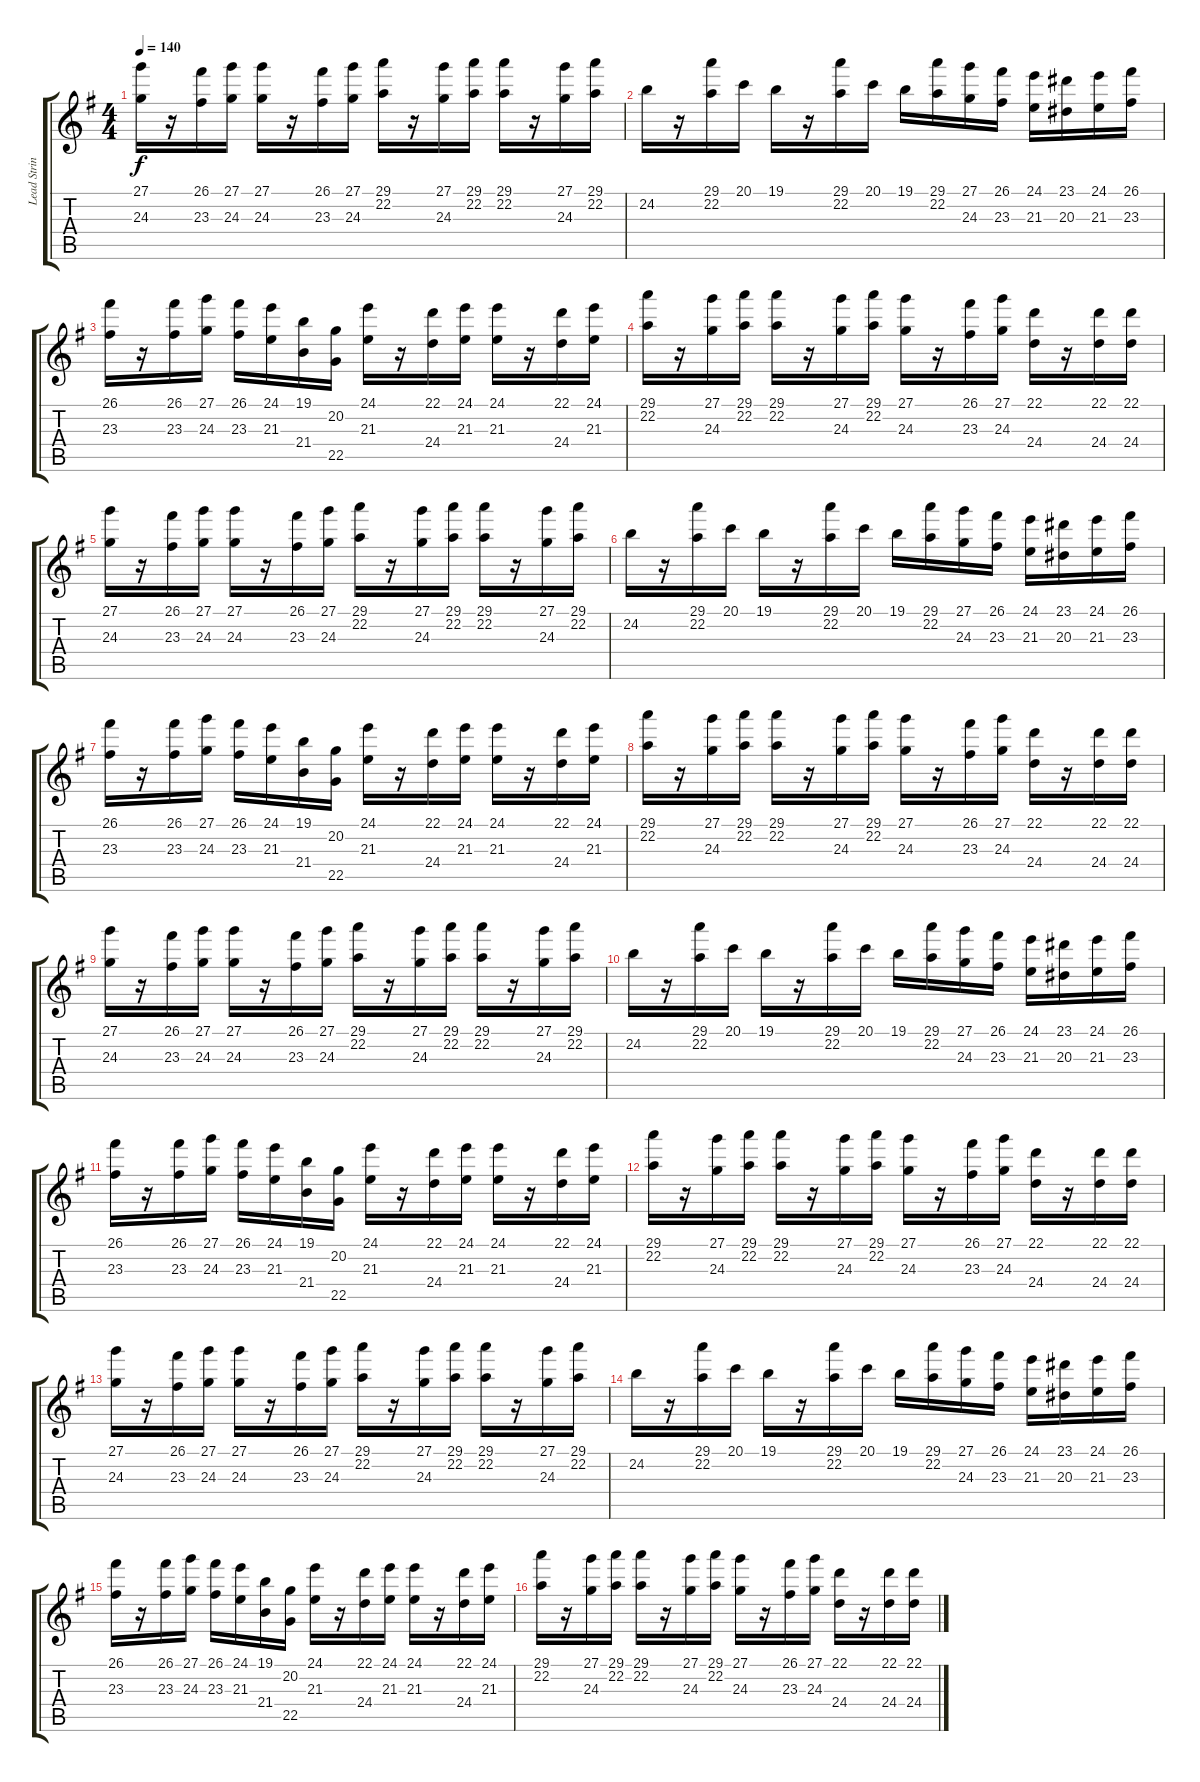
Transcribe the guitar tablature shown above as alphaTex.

\track ("Lead String Ensemble" "Lead Strin") {instrument stringensemble1}
\staff {score tabs}
\tuning (E4 B3 G3 D3 A2 E2) {hide}
\ts (4 4)
\tempo 140
\clef g2
\ks eminor
(27.1 24.3).16{dy f} r.16 (26.1 23.3).16 (27.1 24.3).16 (27.1 24.3).16 r.16 (26.1 23.3).16 (27.1 24.3).16 (29.1 22.2).16 r.16 (27.1 24.3).16 (29.1 22.2).16 (29.1 22.2).16 r.16 (27.1 24.3).16 (29.1 22.2).16 |
24.2.16 r.16 (29.1 22.2).16 20.1.16 19.1.16 r.16 (29.1 22.2).16 20.1.16 19.1.16 (29.1 22.2).16 (27.1 24.3).16 (26.1 23.3).16 (24.1 21.3).16 (23.1 20.3).16 (24.1 21.3).16 (26.1 23.3).16 |
(26.1 23.3).16{volume 16} r.16 (26.1 23.3).16 (27.1 24.3).16 (26.1 23.3).16 (24.1 21.3).16 (19.1 21.4).16 (20.2 22.5).16 (24.1 21.3).16 r.16 (22.1 24.4).16 (24.1 21.3).16 (24.1 21.3).16 r.16 (22.1 24.4).16 (24.1 21.3).16 |
(29.1 22.2).16 r.16 (27.1 24.3).16 (29.1 22.2).16 (29.1 22.2).16 r.16 (27.1 24.3).16 (29.1 22.2).16 (27.1 24.3).16 r.16 (26.1 23.3).16 (27.1 24.3).16 (22.1 24.4).16 r.16 (22.1 24.4).16 (22.1 24.4).16 |
(27.1 24.3).16 r.16 (26.1 23.3).16 (27.1 24.3).16 (27.1 24.3).16 r.16 (26.1 23.3).16 (27.1 24.3).16 (29.1 22.2).16 r.16 (27.1 24.3).16 (29.1 22.2).16 (29.1 22.2).16 r.16 (27.1 24.3).16 (29.1 22.2).16 |
24.2.16 r.16 (29.1 22.2).16 20.1.16 19.1.16 r.16 (29.1 22.2).16 20.1.16 19.1.16 (29.1 22.2).16 (27.1 24.3).16 (26.1 23.3).16 (24.1 21.3).16 (23.1 20.3).16 (24.1 21.3).16 (26.1 23.3).16 |
(26.1 23.3).16{volume 16} r.16 (26.1 23.3).16 (27.1 24.3).16 (26.1 23.3).16 (24.1 21.3).16 (19.1 21.4).16 (20.2 22.5).16 (24.1 21.3).16 r.16 (22.1 24.4).16 (24.1 21.3).16 (24.1 21.3).16 r.16 (22.1 24.4).16 (24.1 21.3).16 |
(29.1 22.2).16 r.16 (27.1 24.3).16 (29.1 22.2).16 (29.1 22.2).16 r.16 (27.1 24.3).16 (29.1 22.2).16 (27.1 24.3).16 r.16 (26.1 23.3).16 (27.1 24.3).16 (22.1 24.4).16 r.16 (22.1 24.4).16 (22.1 24.4).16 |
(27.1 24.3).16 r.16 (26.1 23.3).16 (27.1 24.3).16 (27.1 24.3).16 r.16 (26.1 23.3).16 (27.1 24.3).16 (29.1 22.2).16 r.16 (27.1 24.3).16 (29.1 22.2).16 (29.1 22.2).16 r.16 (27.1 24.3).16 (29.1 22.2).16 |
24.2.16 r.16 (29.1 22.2).16 20.1.16 19.1.16 r.16 (29.1 22.2).16 20.1.16 19.1.16 (29.1 22.2).16 (27.1 24.3).16 (26.1 23.3).16 (24.1 21.3).16 (23.1 20.3).16 (24.1 21.3).16 (26.1 23.3).16 |
(26.1 23.3).16{volume 16} r.16 (26.1 23.3).16 (27.1 24.3).16 (26.1 23.3).16 (24.1 21.3).16 (19.1 21.4).16 (20.2 22.5).16 (24.1 21.3).16 r.16 (22.1 24.4).16 (24.1 21.3).16 (24.1 21.3).16 r.16 (22.1 24.4).16 (24.1 21.3).16 |
(29.1 22.2).16 r.16 (27.1 24.3).16 (29.1 22.2).16 (29.1 22.2).16 r.16 (27.1 24.3).16 (29.1 22.2).16 (27.1 24.3).16 r.16 (26.1 23.3).16 (27.1 24.3).16 (22.1 24.4).16 r.16 (22.1 24.4).16 (22.1 24.4).16 |
(27.1 24.3).16 r.16 (26.1 23.3).16 (27.1 24.3).16 (27.1 24.3).16 r.16 (26.1 23.3).16 (27.1 24.3).16 (29.1 22.2).16 r.16 (27.1 24.3).16 (29.1 22.2).16 (29.1 22.2).16 r.16 (27.1 24.3).16 (29.1 22.2).16 |
24.2.16 r.16 (29.1 22.2).16 20.1.16 19.1.16 r.16 (29.1 22.2).16 20.1.16 19.1.16 (29.1 22.2).16 (27.1 24.3).16 (26.1 23.3).16 (24.1 21.3).16 (23.1 20.3).16 (24.1 21.3).16 (26.1 23.3).16 |
(26.1 23.3).16{volume 16} r.16 (26.1 23.3).16 (27.1 24.3).16 (26.1 23.3).16 (24.1 21.3).16 (19.1 21.4).16 (20.2 22.5).16 (24.1 21.3).16 r.16 (22.1 24.4).16 (24.1 21.3).16 (24.1 21.3).16 r.16 (22.1 24.4).16 (24.1 21.3).16 |
(29.1 22.2).16 r.16 (27.1 24.3).16 (29.1 22.2).16 (29.1 22.2).16 r.16 (27.1 24.3).16 (29.1 22.2).16 (27.1 24.3).16 r.16 (26.1 23.3).16 (27.1 24.3).16 (22.1 24.4).16 r.16 (22.1 24.4).16 (22.1 24.4).16
